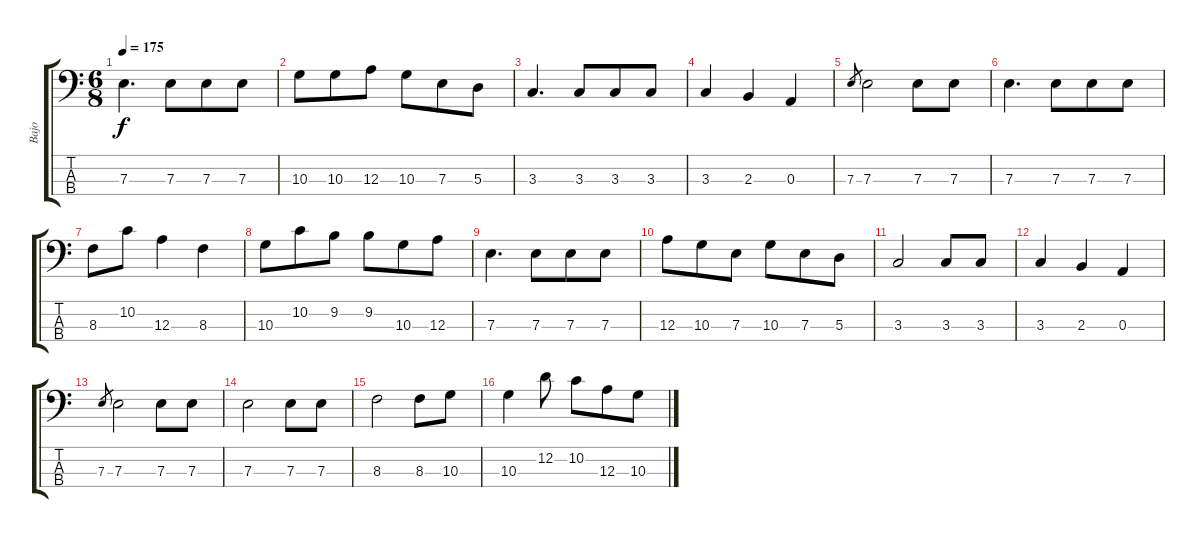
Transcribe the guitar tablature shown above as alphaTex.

\track ("Bajo" "Bajo") {instrument electricbasspick}
\staff {score tabs}
\tuning (G2 D2 A1 E1) {hide}
\ts (6 8)
\tempo 175
\clef f4
\ks c
7.3.4{d dy f} 7.3.8 7.3.8 7.3.8 |
10.3.8 10.3.8 12.3.8 10.3.8 7.3.8 5.3.8 |
3.3.4{d} 3.3.8 3.3.8 3.3.8 |
3.3.4 2.3.4 0.3.4 |
7.3.8{gr} 7.3.2 7.3.8 7.3.8 |
7.3.4{d} 7.3.8 7.3.8 7.3.8 |
8.3.8 10.2.8 12.3.4 8.3.4 |
10.3.8 10.2.8 9.2.8 9.2.8 10.3.8 12.3.8 |
7.3.4{d} 7.3.8 7.3.8 7.3.8 |
12.3.8 10.3.8 7.3.8 10.3.8 7.3.8 5.3.8 |
3.3.2 3.3.8 3.3.8 |
3.3.4 2.3.4 0.3.4 |
7.3.8{gr} 7.3.2 7.3.8 7.3.8 |
7.3.2 7.3.8 7.3.8 |
8.3.2 8.3.8 10.3.8 |
10.3.4 12.2.8 10.2.8 12.3.8 10.3.8
